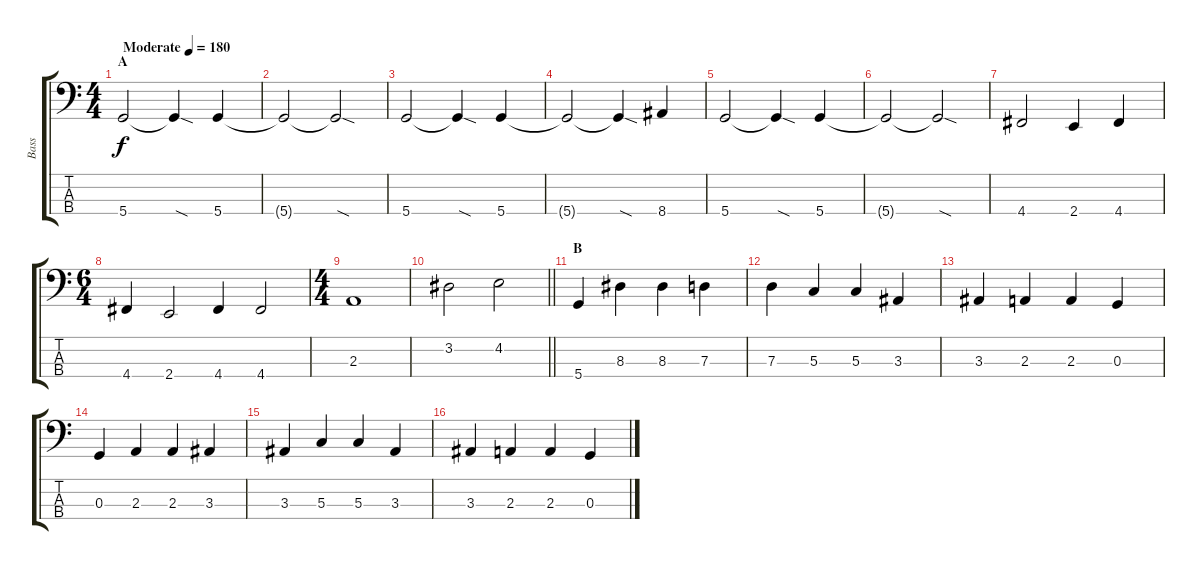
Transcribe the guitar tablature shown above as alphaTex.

\track ("Bass" "Bass") {instrument electricbasspick}
\staff {score tabs}
\tuning (F2 C2 G1 D1) {hide}
\ts (4 4)
\section ("" "A")
\tempo (180 "Moderate")
\clef f4
\ks c
5.4.2{dy f instrument electricbasspick} 5.4{sod t}.4 5.4.4 |
5.4{t}.2 5.4{sod t}.2 |
5.4.2 5.4{sod t}.4 5.4.4 |
5.4{t}.2 5.4{sod t}.4 8.4.4 |
5.4.2 5.4{sod t}.4 5.4.4 |
5.4{t}.2 5.4{sod t}.2 |
4.4.2 2.4.4 4.4.4 |
\ts (6 4)
4.4.4 2.4.2 4.4.4 4.4.2 |
\ts (4 4)
2.3.1 |
\barLineRight lightlight
3.2.2 4.2.2 |
\section ("" "B")
5.4.4 8.3.4 8.3.4 7.3.4 |
7.3.4 5.3.4 5.3.4 3.3.4 |
3.3.4 2.3.4 2.3.4 0.3.4 |
0.3.4 2.3.4 2.3.4 3.3.4 |
3.3.4 5.3.4 5.3.4 3.3.4 |
3.3.4 2.3.4 2.3.4 0.3.4
